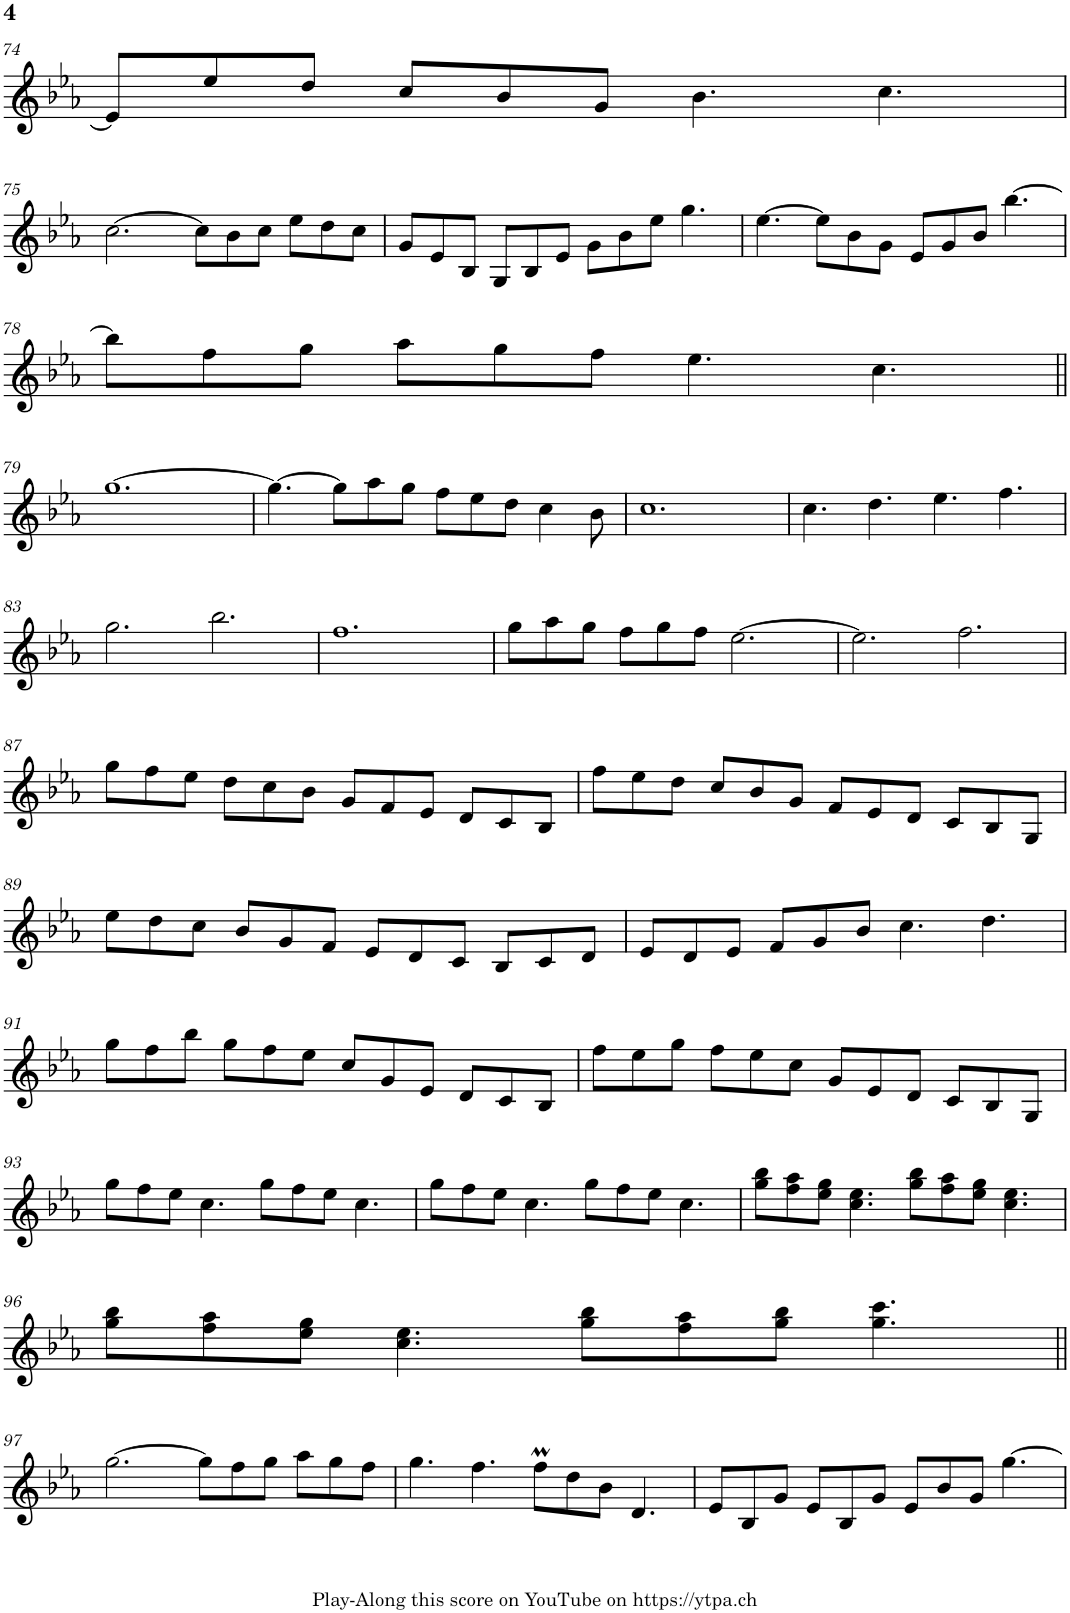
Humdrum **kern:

**kern
*part1
*staff1
*I"Piano
*I'Pno.
!!LO:PB:g=z
*clefG2
*k[b-e-a-]
*M12/8
=74
8e-/L]
8ee-/
8dd/J
8cc/L
8b-/
8g/J
4.b-\
4.cc\
!!LO:LB:g=z
=75
[2.cc\
8cc\L]
8b-\
8cc\J
8ee-\L
8dd\
8cc\J
=76
8g/L
8e-/
8B-/J
8G/L
8B-/
8e-/J
8g\L
8b-\
8ee-\J
4.gg\
=77
[4.ee-\
8ee-\L]
8b-\
8g\J
8e-/L
8g/
8b-/J
[4.bb-\
!!LO:LB:g=z
=78
8bb-\L]
8ff\
8gg\J
8aa-\L
8gg\
8ff\J
4.ee-\
4.cc\
!!LO:LB:g=z
=79||
[1.gg
=80
4.gg\_
8gg\L]
8aa-\
8gg\J
8ff\L
8ee-\
8dd\J
4cc\
8b-\
=81
1.cc
=82
4.cc\
4.dd\
4.ee-\
4.ff\
!!LO:LB:g=z
=83
2.gg\
2.bb-\
=84
1.ff
=85
8gg\L
8aa-\
8gg\J
8ff\L
8gg\
8ff\J
[2.ee-\
=86
2.ee-\]
2.ff\
!!LO:LB:g=z
=87
8gg\L
8ff\
8ee-\J
8dd\L
8cc\
8b-\J
8g/L
8f/
8e-/J
8d/L
8c/
8B-/J
=88
8ff\L
8ee-\
8dd\J
8cc/L
8b-/
8g/J
8f/L
8e-/
8d/J
8c/L
8B-/
8G/J
!!LO:LB:g=z
=89
8ee-\L
8dd\
8cc\J
8b-/L
8g/
8f/J
8e-/L
8d/
8c/J
8B-/L
8c/
8d/J
=90
8e-/L
8d/
8e-/J
8f/L
8g/
8b-/J
4.cc\
4.dd\
!!LO:LB:g=z
=91
8gg\L
8ff\
8bb-\J
8gg\L
8ff\
8ee-\J
8cc/L
8g/
8e-/J
8d/L
8c/
8B-/J
=92
8ff\L
8ee-\
8gg\J
8ff\L
8ee-\
8cc\J
8g/L
8e-/
8d/J
8c/L
8B-/
8G/J
!!LO:LB:g=z
=93
8gg\L
8ff\
8ee-\J
4.cc\
8gg\L
8ff\
8ee-\J
4.cc\
=94
8gg\L
8ff\
8ee-\J
4.cc\
8gg\L
8ff\
8ee-\J
4.cc\
=95
8gg\ 8bb-\L
8ff\ 8aa-\
8ee-\ 8gg\J
4.cc\ 4.ee-\
8gg\ 8bb-\L
8ff\ 8aa-\
8ee-\ 8gg\J
4.cc\ 4.ee-\
!!LO:LB:g=z
=96
8gg\ 8bb-\L
8ff\ 8aa-\
8ee-\ 8gg\J
4.cc\ 4.ee-\
8gg\ 8bb-\L
8ff\ 8aa-\
8gg\ 8bb-\J
4.gg\ 4.ccc\
!!LO:LB:g=z
=97||
[2.gg\
8gg\L]
8ff\
8gg\J
8aa-\L
8gg\
8ff\J
=98
4.gg\
4.ff\
8ffM\L
8dd\
8b-\J
4.d/
=99
8e-/L
8B-/
8g/J
8e-/L
8B-/
8g/J
8e-/L
8b-/
8g/J
[4.gg\
=
*-
